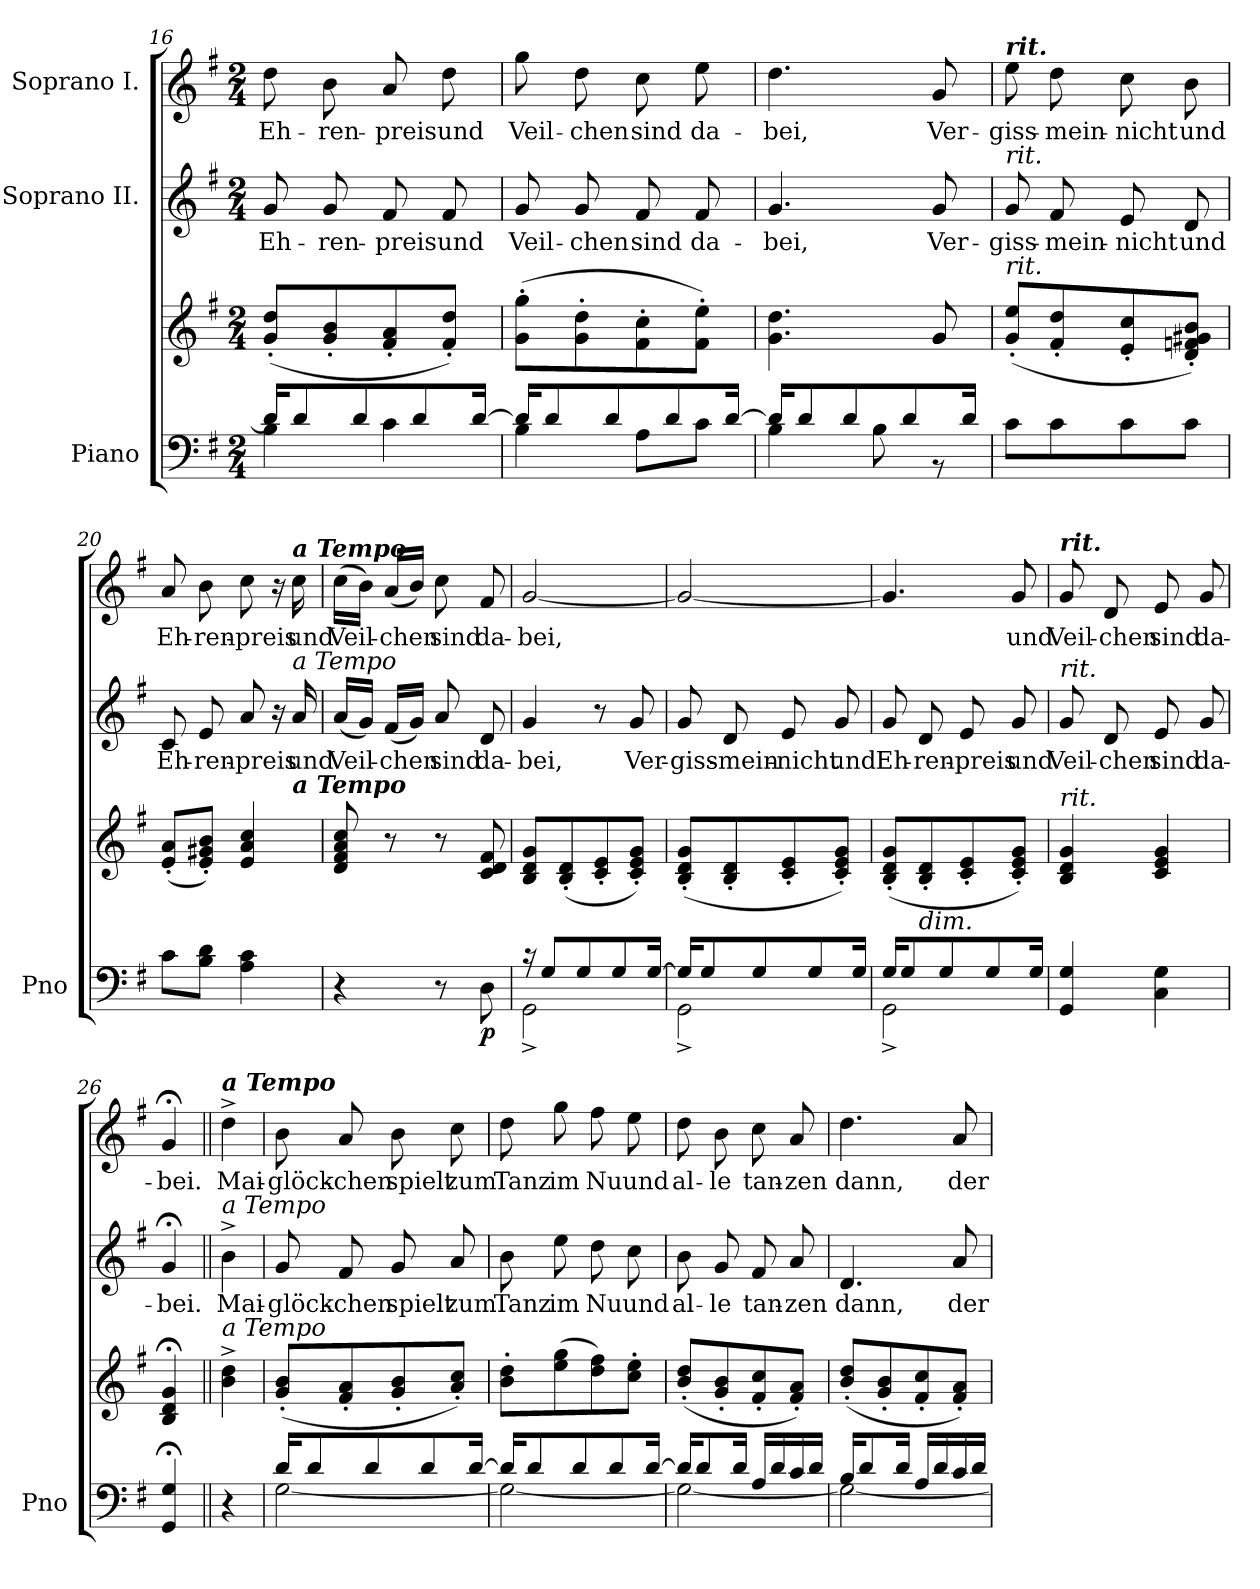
**kern	**kern	**dynam	**kern	**text	**kern	**text
*part3	*part3	*part3	*part2	*part2	*part1	*part1
*staff4	*staff3	*staff3/4	*staff2	*staff2	*staff1	*staff1
*I"Piano	*	*	*I"Soprano II.	*	*I"Soprano I.	*
*I'Pno	*	*	*	*	*	*
*clefF4	*clefG2	*	*clefG2	*	*clefG2	*
*k[f#]	*k[f#]	*	*k[f#]	*	*k[f#]	*
*M2/4	*M2/4	*	*M2/4	*	*M2/4	*
=16	=16	=16	=16	=16	=16	=16
*^	*	*	*	*	*	*
16d/KL]	4B\	(8g/' 8dd/'L	.	8g/	Eh-	8dd\	Eh-
8d/	.	.	.	.	.	.	.
.	.	8g/' 8b/'	.	8g/	-ren-	8b\	-ren-
8d/	.	.	.	.	.	.	.
.	4c\	8f#/' 8a/'	.	8f#/	-preis	8a/	-preis
8d/	.	.	.	.	.	.	.
.	.	8f#/' 8dd/'J)	.	8f#/	und	8dd\	und
[16d/Jk	.	.	.	.	.	.	.
=17	=17	=17	=17	=17	=17	=17	=17
16d/KL]	4B\	(8g\' 8gg\'L	.	8g/	Veil-	8gg\	Veil-
8d/	.	.	.	.	.	.	.
.	.	8g\' 8dd\'	.	8g/	-chen	8dd\	-chen
8d/	.	.	.	.	.	.	.
.	8A\L	8f#\' 8cc\'	.	8f#/	sind	8cc\	sind
8d/	.	.	.	.	.	.	.
.	8c\J	8f#\' 8ee\'J)	.	8f#/	da-	8ee\	da-
[16d/Jk	.	.	.	.	.	.	.
=18	=18	=18	=18	=18	=18	=18	=18
16d/KL]	4B\	4.g\ 4.dd\	.	4.g/	-bei,	4.dd\	-bei,
8d/	.	.	.	.	.	.	.
8d/	.	.	.	.	.	.	.
.	8B\	.	.	.	.	.	.
8d/	.	.	.	.	.	.	.
.	8r	8g/	.	8g/	Ver-	8g/	Ver-
16d/Jk	.	.	.	.	.	.	.
*v	*v	*	*	*	*	*	*
=19	=19	=19	=19	=19	=19	=19
!	!	!	!	!	!LO:TX:a:Bi:t=rit.	!
!	!	!	!LO:TX:i:t=rit.	!	!	!
!	!LO:TX:i:t=rit.	!	!	!	!	!
8c\L	(8g/' 8ee/'L	.	8g/	-giss-	8ee\	-giss-
8c\	8f#/' 8dd/'	.	8f#/	-mein-	8dd\	-mein-
8c\	8e/' 8cc/'	.	8e/	-nicht	8cc\	-nicht
8c\J	8d/' 8fn/' 8g#X/' 8b/'J)	.	8d/	und	8b\	und
=20	=20	=20	=20	=20	=20	=20
*	*^	*	*	*	*	*
8c\L	(8e/' 8a/'L	4ryy	.	8c/	Eh-	8a/	Eh-
8B\ 8d\J	8e/' 8g#X/' 8b/'J)	.	.	8e/	-ren-	8b\	-ren-
4A\ 4c\	4e/ 4a/ 4cc/	8ryy	.	8a/	-preis	8cc\	-preis
.	.	16ryy	.	16r	.	16r	.
!	!	!	!	!	!	!LO:TX:a:Bi:t=a Tempo	!
!	!	!	!	!LO:TX:i:t=a Tempo	!	!	!
!	!	!LO:TX:a:Bi:t=a Tempo	!	!	!	!	!
.	.	16ryy	.	16a/	und	16cc\	und
*	*v	*v	*	*	*	*	*
=21	=21	=21	=21	=21	=21	=21
4r	8d/ 8f#/ 8a/ 8cc/	.	(16a/LL	Veil-	(16cc\LL	Veil-
.	.	.	16g/JJ)	.	16b\JJ)	.
.	8r	.	(16f#/LL	-chen	(16a/LL	-chen
.	.	.	16g/JJ)	.	16b/JJ)	.
8r	8r	.	8a/	sind	8cc\	sind
!	!	!LO:DY:b=2	!	!	!	!
8D\	8c/ 8d/ 8f#/	p	8d/	da-	8f#/	da-
=22	=22	=22	=22	=22	=22	=22
*^	*	*	*	*	*	*
16r	2GG^\	8B/ 8d/ 8g/L	.	4g/	bei,	[2g/	-bei,
8G/L	.	.	.	.	.	.	.
.	.	(8B/' 8d/'	.	.	.	.	.
8G/	.	.	.	.	.	.	.
.	.	8c/' 8e/'	.	8r	.	.	.
8G/	.	.	.	.	.	.	.
.	.	8c/' 8e/' 8g/'J)	.	8g/	Ver-	.	.
[16G/Jk	.	.	.	.	.	.	.
=23	=23	=23	=23	=23	=23	=23	=23
16G/KL]	2GG^\	(8B/' 8d/' 8g/'L	.	8g/	-giss-	2g/_	.
8G/	.	.	.	.	.	.	.
.	.	8B/' 8d/'	.	8d/	-mein-	.	.
8G/	.	.	.	.	.	.	.
.	.	8c/' 8e/'	.	8e/	-nicht	.	.
8G/	.	.	.	.	.	.	.
.	.	8c/' 8e/' 8g/'J)	.	8g/	und	.	.
16G/Jk	.	.	.	.	.	.	.
=24	=24	=24	=24	=24	=24	=24	=24
16G/KL	2GG^\	(8B/' 8d/' 8g/'L	.	8g/	Eh-	4.g/]	.
8G/	.	.	.	.	.	.	.
!	!	!LO:TX:b:i:t=dim.	!	!	!	!	!
.	.	8B/' 8d/'	.	8d/	-ren-	.	.
8G/	.	.	.	.	.	.	.
.	.	8c/' 8e/'	.	8e/	-preis	.	.
8G/	.	.	.	.	.	.	.
.	.	8c/' 8e/' 8g/'J)	.	8g/	und	8g/	und
16G/Jk	.	.	.	.	.	.	.
*v	*v	*	*	*	*	*	*
=25	=25	=25	=25	=25	=25	=25
!	!	!	!	!	!LO:TX:a:Bi:t=rit.	!
!	!	!	!LO:TX:i:t=rit.	!	!	!
!	!LO:TX:i:t=rit.	!	!	!	!	!
4GG/ 4G/	4B/ 4d/ 4g/	.	8g/	Veil-	8g/	Veil-
.	.	.	8d/	-chen	8d/	-chen
4C\ 4G\	4c/ 4e/ 4g/	.	8e/	sind	8e/	sind
.	.	.	8g/	da-	8g/	da-
=26	=26	=26	=26	=26	=26	=26
4GG/; 4G/;	4B/;< 4d/;< 4g/;<	.	4g;</	-bei.	4g;</	-bei.
=27||	=27||	=27||	=27||	=27||	=27||	=27||
!	!	!	!	!	!LO:TX:a:Bi:t=a Tempo	!
!	!	!	!LO:TX:i:t=a Tempo	!	!	!
!	!LO:TX:i:t=a Tempo	!	!	!	!	!
4r	4b\^ 4dd\^	.	4b^\	Mai-	4dd^\	Mai-
=28	=28	=28	=28	=28	=28	=28
*^	*	*	*	*	*	*
16d/KL	[2G\	(8g/' 8b/'L	.	8g/	-glöck-	8b\	-glöck-
8d/	.	.	.	.	.	.	.
.	.	8f#/' 8a/'	.	8f#/	-chen	8a/	-chen
8d/	.	.	.	.	.	.	.
.	.	8g/' 8b/'	.	8g/	spielt	8b\	spielt
8d/	.	.	.	.	.	.	.
.	.	8a/' 8cc/'J)	.	8a/	zum	8cc\	zum
[16d/Jk	.	.	.	.	.	.	.
=29	=29	=29	=29	=29	=29	=29	=29
16d/KL]	2G\_	8b\' 8dd\'L	.	8b\	Tanz	8dd\	Tanz
8d/	.	.	.	.	.	.	.
.	.	(8ee\ 8gg\	.	8ee\	im	8gg\	im
8d/	.	.	.	.	.	.	.
.	.	8dd\ 8ff#\)	.	8dd\	Nu	8ff#\	Nu
8d/	.	.	.	.	.	.	.
.	.	8cc\' 8ee\'J	.	8cc\	und	8ee\	und
[16d/Jk	.	.	.	.	.	.	.
=30	=30	=30	=30	=30	=30	=30	=30
16d/KL]	2G\_	(8b/' 8dd/'L	.	8b\	al-	8dd\	al-
8d/	.	.	.	.	.	.	.
.	.	8g/' 8b/'	.	8g/	-le	8b\	-le
16d/Jk	.	.	.	.	.	.	.
16A/LL	.	8f#/' 8cc/'	.	8f#/	tan-	8cc\	tan-
16d/	.	.	.	.	.	.	.
16c/	.	8f#/' 8a/'J)	.	8a/	-zen	8a/	-zen
16d/JJ	.	.	.	.	.	.	.
=31	=31	=31	=31	=31	=31	=31	=31
16B/KL	2G\_	(8b/' 8dd/'L	.	4.d/	dann,	4.dd\	dann,
8d/	.	.	.	.	.	.	.
.	.	8g/' 8b/'	.	.	.	.	.
16d/Jk	.	.	.	.	.	.	.
16A/LL	.	8f#/' 8cc/'	.	.	.	.	.
16d/	.	.	.	.	.	.	.
16c/	.	8f#/' 8a/'J)	.	8a/	der	8a/	der
16d/JJ	.	.	.	.	.	.	.
*v	*v	*	*	*	*	*	*
=	=	=	=	=	=	=
*-	*-	*-	*-	*-	*-	*-
